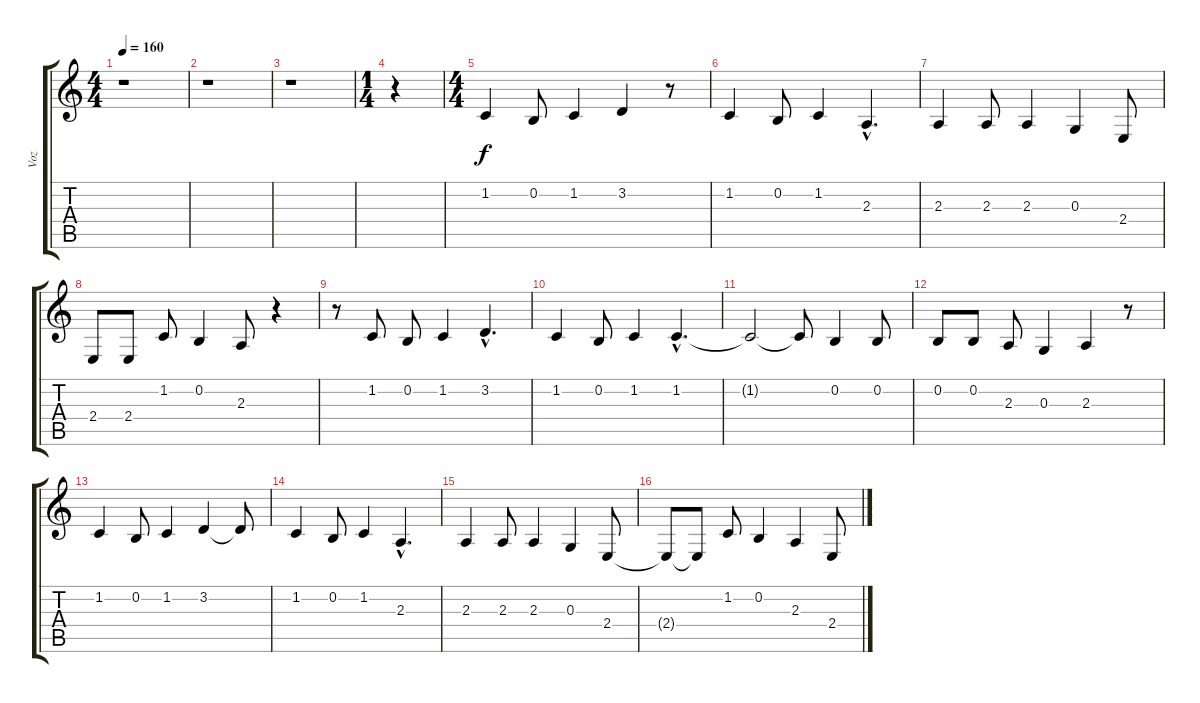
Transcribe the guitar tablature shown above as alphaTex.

\track ("Voz" "Voz") {instrument lead6voice}
\staff {score tabs}
\tuning (E4 B3 G3 D3 A2 E2) {hide}
\ts (4 4)
\tempo 160
\clef g2
\ks c
r.1{dy f} |
r.1 |
r.1 |
\ts (1 4)
r.4 |
\ts (4 4)
1.2.4 0.2.8 1.2.4 3.2.4 r.8 |
1.2.4 0.2.8 1.2.4 2.3{hac}.4{d} |
2.3.4 2.3.8 2.3.4 0.3.4 2.4.8 |
2.4.8 2.4.8 1.2.8 0.2.4 2.3.8 r.4 |
r.8 1.2.8 0.2.8 1.2.4 3.2{hac}.4{d} |
1.2.4 0.2.8 1.2.4 1.2{hac}.4{d} |
1.2{t}.2 1.2{t}.8 0.2.4 0.2.8 |
0.2.8 0.2.8 2.3.8 0.3.4 2.3.4 r.8 |
1.2.4 0.2.8 1.2.4 3.2.4 3.2{t}.8 |
1.2.4 0.2.8 1.2.4 2.3{hac}.4{d} |
2.3.4 2.3.8 2.3.4 0.3.4 2.4.8 |
2.4{t}.8 2.4{t}.8 1.2.8 0.2.4 2.3.4 2.4.8
